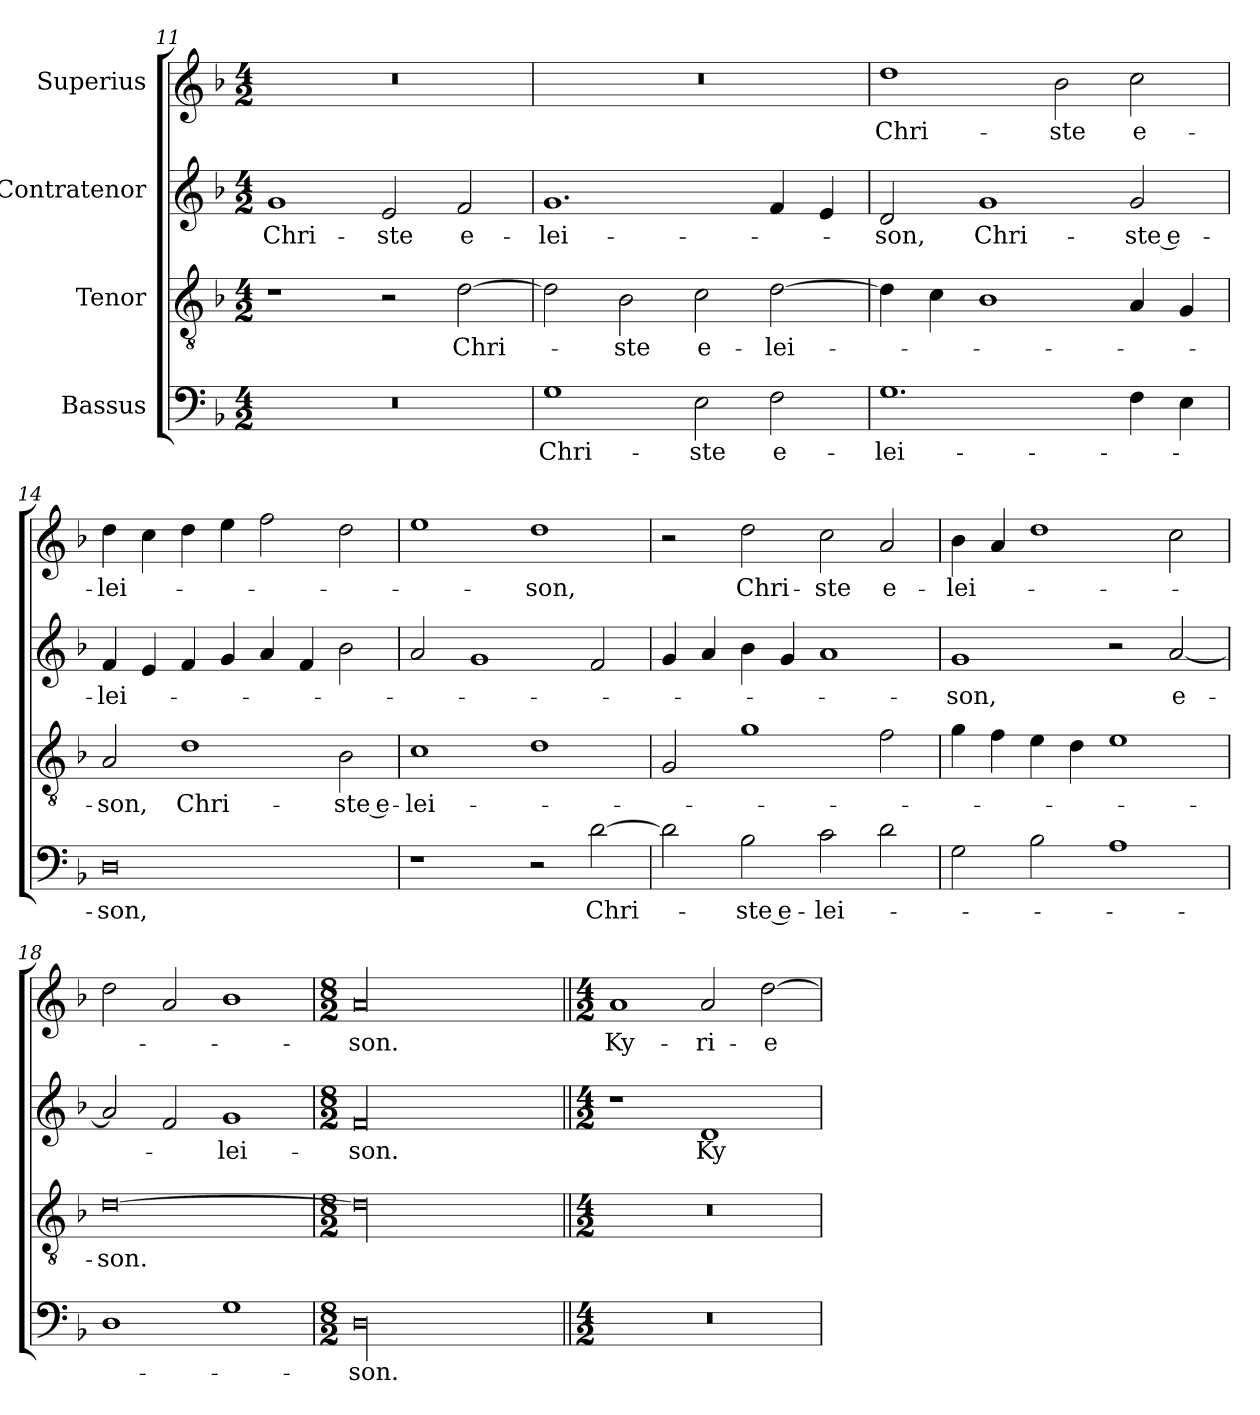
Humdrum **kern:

**kern	**text	**kern	**text	**kern	**text	**kern	**text
*part4	*part4	*part3	*part3	*part2	*part2	*part1	*part1
*staff4	*staff4	*staff3	*staff3	*staff2	*staff2	*staff1	*staff1
*I"Bassus	*	*I"Tenor	*	*I"Contratenor	*	*I"Superius	*
*clefF4	*	*clefGv2	*	*clefG2	*	*clefG2	*
*k[b-]	*	*k[b-]	*	*k[b-]	*	*k[b-]	*
*M4/2	*	*M4/2	*	*M4/2	*	*M4/2	*
=11	=11	=11	=11	=11	=11	=11	=11
0r	.	1r	.	1g/	Chri-	0r	.
.	.	2r	.	2e/	-ste	.	.
.	.	[2d\	Chri-	2f/	e-	.	.
=12	=12	=12	=12	=12	=12	=12	=12
1G\	Chri-	2d\]	.	1.g/	-lei-	0r	.
.	.	2B-\	-ste	.	.	.	.
2E\	-ste	2c\	e-	.	.	.	.
2F\	e-	[2d\	-lei-	4f/	.	.	.
.	.	.	.	4e/	.	.	.
=13	=13	=13	=13	=13	=13	=13	=13
1.G\	-lei-	4d\]	.	2d/	-son,	1dd\	Chri-
.	.	4c\	.	.	.	.	.
.	.	1B-\	.	1g/	Chri-	.	.
.	.	.	.	.	.	2b-\	-ste
4F\	.	4A/	.	2g/	-ste e-	2cc\	e-
4E\	.	4G/	.	.	.	.	.
=14	=14	=14	=14	=14	=14	=14	=14
0D\	-son,	2A/	-son,	4f/	-lei-	4dd\	-lei-
.	.	.	.	4e/	.	4cc\	.
.	.	1d\	Chri-	4f/	.	4dd\	.
.	.	.	.	4g/	.	4ee\	.
.	.	.	.	4a/	.	2ff\	.
.	.	.	.	4f/	.	.	.
.	.	2B-\	-ste e-	2b-\	.	2dd\	.
=15	=15	=15	=15	=15	=15	=15	=15
1r	.	1c\	-lei-	2a/	.	1ee\	.
.	.	.	.	1g/	.	.	.
2r	.	1d\	.	.	.	1dd\	-son,
[2d\	Chri-	.	.	2f/	.	.	.
=16	=16	=16	=16	=16	=16	=16	=16
2d\]	.	2G/	.	4g/	.	2r	.
.	.	.	.	4a/	.	.	.
2B-\	-ste e-	1g\	.	4b-\	.	2dd\	Chri-
.	.	.	.	4g/	.	.	.
2c\	-lei-	.	.	1a/	.	2cc\	-ste
2d\	.	2f\	.	.	.	2a/	e-
=17	=17	=17	=17	=17	=17	=17	=17
2G\	.	4g\	.	1g/	-son,	4b-\	-lei-
.	.	4f\	.	.	.	4a/	.
2B-\	.	4e\	.	.	.	1dd\	.
.	.	4d\	.	.	.	.	.
1A\	.	1e\	.	2r	.	.	.
.	.	.	.	[2a/	e-	2cc\	.
=18	=18	=18	=18	=18	=18	=18	=18
1D\	.	[0d\	-son.	2a/]	.	2dd\	.
.	.	.	.	2f/	.	2a/	.
1G\	.	.	.	1g/	-lei-	1b-\	.
=19	=19	=19	=19	=19	=19	=19	=19
*M8/2	*	*M8/2	*	*M8/2	*	*M8/2	*
00D\	-son.	00d\]	.	00f/	-son.	00a/	-son.
=20||	=20||	=20||	=20||	=20||	=20||	=20||	=20||
*M4/2	*	*M4/2	*	*M4/2	*	*M4/2	*
0r	.	0r	.	1r	.	1a/	Ky-
.	.	.	.	1d/	Ky-	2a/	-ri-
.	.	.	.	.	.	[2dd\	-e
=	=	=	=	=	=	=	=
*-	*-	*-	*-	*-	*-	*-	*-
